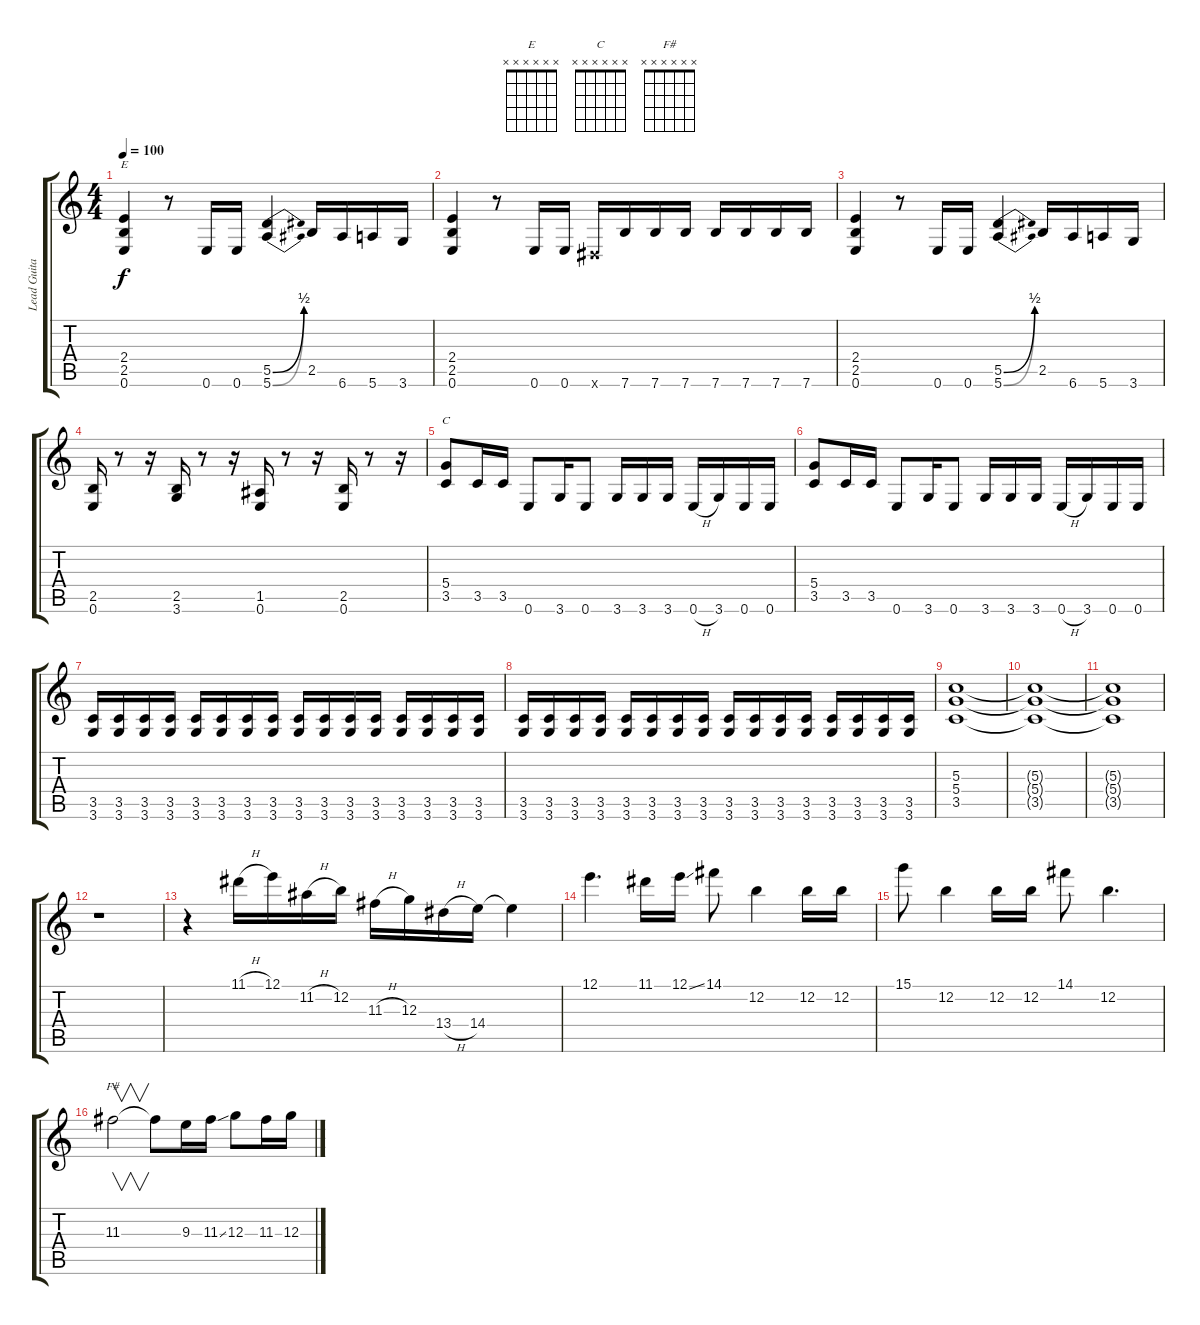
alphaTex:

\track ("Lead Guitar" "Lead Guita") {instrument distortionguitar}
\staff {score tabs}
\tuning (E4 B3 G3 D3 A2 E2) {hide}
\chord ("E" x x x x x x)
\chord ("C" x x x x x x)
\chord ("F#" x x x x x x)
\ts (4 4)
\tempo 100
\clef g2
\ks c
(2.4 2.5 0.6).4{ch "E" dy f} r.8 0.6.16 0.6.16 (5.5{be (bend 0 0 60 2)} 5.6{be (bend 0 0 60 2)}).4 2.5.16 6.6.16 5.6.16 3.6.16 |
(2.4 2.5 0.6).4 r.8 0.6.16 0.6.16 -1.6{x}.16 7.6.16 7.6.16 7.6.16 7.6.16 7.6.16 7.6.16 7.6.16 |
(2.4 2.5 0.6).4 r.8 0.6.16 0.6.16 (5.5{be (bend 0 0 60 2)} 5.6{be (bend 0 0 60 2)}).4 2.5.16 6.6.16 5.6.16 3.6.16 |
(2.5 0.6).16 r.8 r.16 (2.5 3.6).16 r.8 r.16 (1.5 0.6).16 r.8 r.16 (2.5 0.6).16 r.8 r.16 |
(5.4 3.5).8{ch "C"} 3.5.16 3.5.16 0.6.8 3.6.16 0.6.8 3.6.16 3.6.16 3.6.16 0.6{h}.16 3.6.16 0.6.16 0.6.16 |
(5.4 3.5).8 3.5.16 3.5.16 0.6.8 3.6.16 0.6.8 3.6.16 3.6.16 3.6.16 0.6{h}.16 3.6.16 0.6.16 0.6.16 |
(3.5 3.6).16 (3.5 3.6).16 (3.5 3.6).16 (3.5 3.6).16 (3.5 3.6).16 (3.5 3.6).16 (3.5 3.6).16 (3.5 3.6).16 (3.5 3.6).16 (3.5 3.6).16 (3.5 3.6).16 (3.5 3.6).16 (3.5 3.6).16 (3.5 3.6).16 (3.5 3.6).16 (3.5 3.6).16 |
(3.5 3.6).16 (3.5 3.6).16 (3.5 3.6).16 (3.5 3.6).16 (3.5 3.6).16 (3.5 3.6).16 (3.5 3.6).16 (3.5 3.6).16 (3.5 3.6).16 (3.5 3.6).16 (3.5 3.6).16 (3.5 3.6).16 (3.5 3.6).16 (3.5 3.6).16 (3.5 3.6).16 (3.5 3.6).16 |
(5.3 5.4 3.5).1 |
(5.3{t} 5.4{t} 3.5{t}).1 |
(5.3{t} 5.4{t} 3.5{t}).1 |
r.1 |
r.4 11.1{h}.16 12.1.16 11.2{h}.16 12.2.16 11.3{h}.16 12.3.16 13.4{h}.16 14.4.16 14.4{t}.4 |
12.1.4{d} 11.1.16 12.1{ss}.16 14.1.8 12.2.4 12.2.16 12.2.16 |
15.1.8 12.2.4 12.2.16 12.2.16 14.1.8 12.2.4{d} |
11.3.2{v ch "F#"} 11.3{t}.8 9.3.16 11.3{ss}.16 12.3.8 11.3.16 12.3{ss}.16
